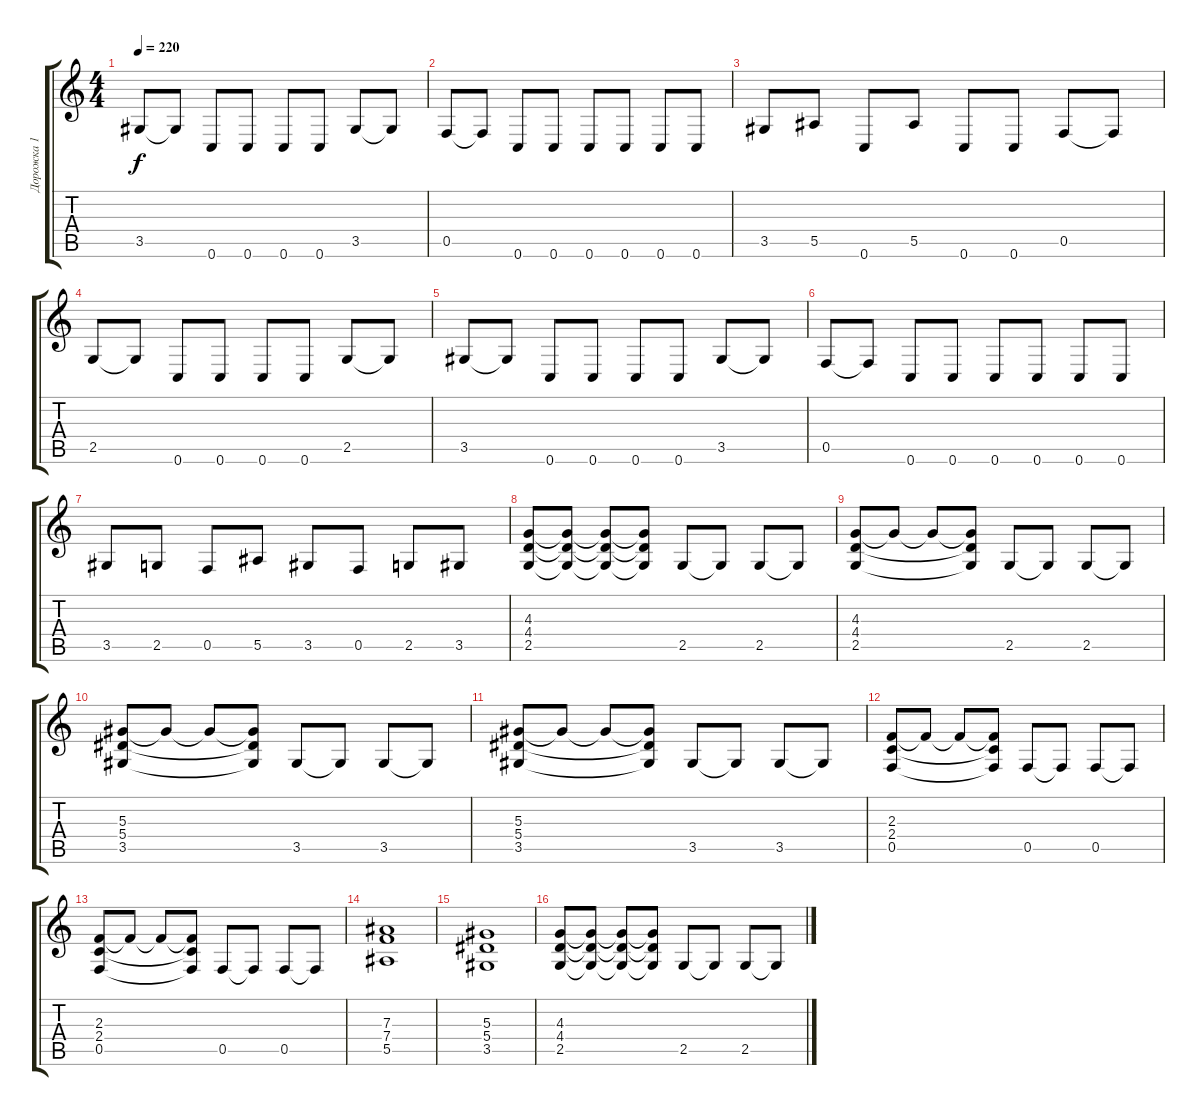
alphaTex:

\track ("Дорожка 1" "Дорожка 1") {instrument distortionguitar}
\staff {score tabs}
\tuning (C4 G3 Eb3 Bb2 F2 C2) {hide}
\ts (4 4)
\tempo 220
\clef g2
\ks c
3.5.8{dy f} 3.5{t}.8 0.6.8 0.6.8 0.6.8 0.6.8 3.5.8 3.5{t}.8 |
0.5.8 0.5{t}.8 0.6.8 0.6.8 0.6.8 0.6.8 0.6.8 0.6.8 |
3.5.8 5.5.8 0.6.8 5.5.8 0.6.8 0.6.8 0.5.8 0.5{t}.8 |
2.5.8 2.5{t}.8 0.6.8 0.6.8 0.6.8 0.6.8 2.5.8 2.5{t}.8 |
3.5.8 3.5{t}.8 0.6.8 0.6.8 0.6.8 0.6.8 3.5.8 3.5{t}.8 |
0.5.8 0.5{t}.8 0.6.8 0.6.8 0.6.8 0.6.8 0.6.8 0.6.8 |
3.5.8 2.5.8 0.5.8 5.5.8 3.5.8 0.5.8 2.5.8 3.5.8 |
(4.3 4.4 2.5).8 (4.3{t} 4.4{t} 2.5{t}).8 (4.3{t} 4.4{t} 2.5{t}).8 (4.3{t} 4.4{t} 2.5{t}).8 2.5.8 2.5{t}.8 2.5.8 2.5{t}.8 |
(4.3 4.4 2.5).8 4.3{t}.8 4.3{t}.8 (4.3{t} 4.4{t} 2.5{t}).8 2.5.8 2.5{t}.8 2.5.8 2.5{t}.8 |
(5.3 5.4 3.5).8 5.3{t}.8 5.3{t}.8 (5.3{t} 5.4{t} 3.5{t}).8 3.5.8 3.5{t}.8 3.5.8 3.5{t}.8 |
(5.3 5.4 3.5).8 5.3{t}.8 5.3{t}.8 (5.3{t} 5.4{t} 3.5{t}).8 3.5.8 3.5{t}.8 3.5.8 3.5{t}.8 |
(2.3 2.4 0.5).8 2.3{t}.8 2.3{t}.8 (2.3{t} 2.4{t} 0.5{t}).8 0.5.8 0.5{t}.8 0.5.8 0.5{t}.8 |
(2.3 2.4 0.5).8 2.3{t}.8 2.3{t}.8 (2.3{t} 2.4{t} 0.5{t}).8 0.5.8 0.5{t}.8 0.5.8 0.5{t}.8 |
(7.3 7.4 5.5).1 |
(5.3 5.4 3.5).1 |
(4.3 4.4 2.5).8 (4.3{t} 4.4{t} 2.5{t}).8 (4.3{t} 4.4{t} 2.5{t}).8 (4.3{t} 4.4{t} 2.5{t}).8 2.5.8 2.5{t}.8 2.5.8 2.5{t}.8
